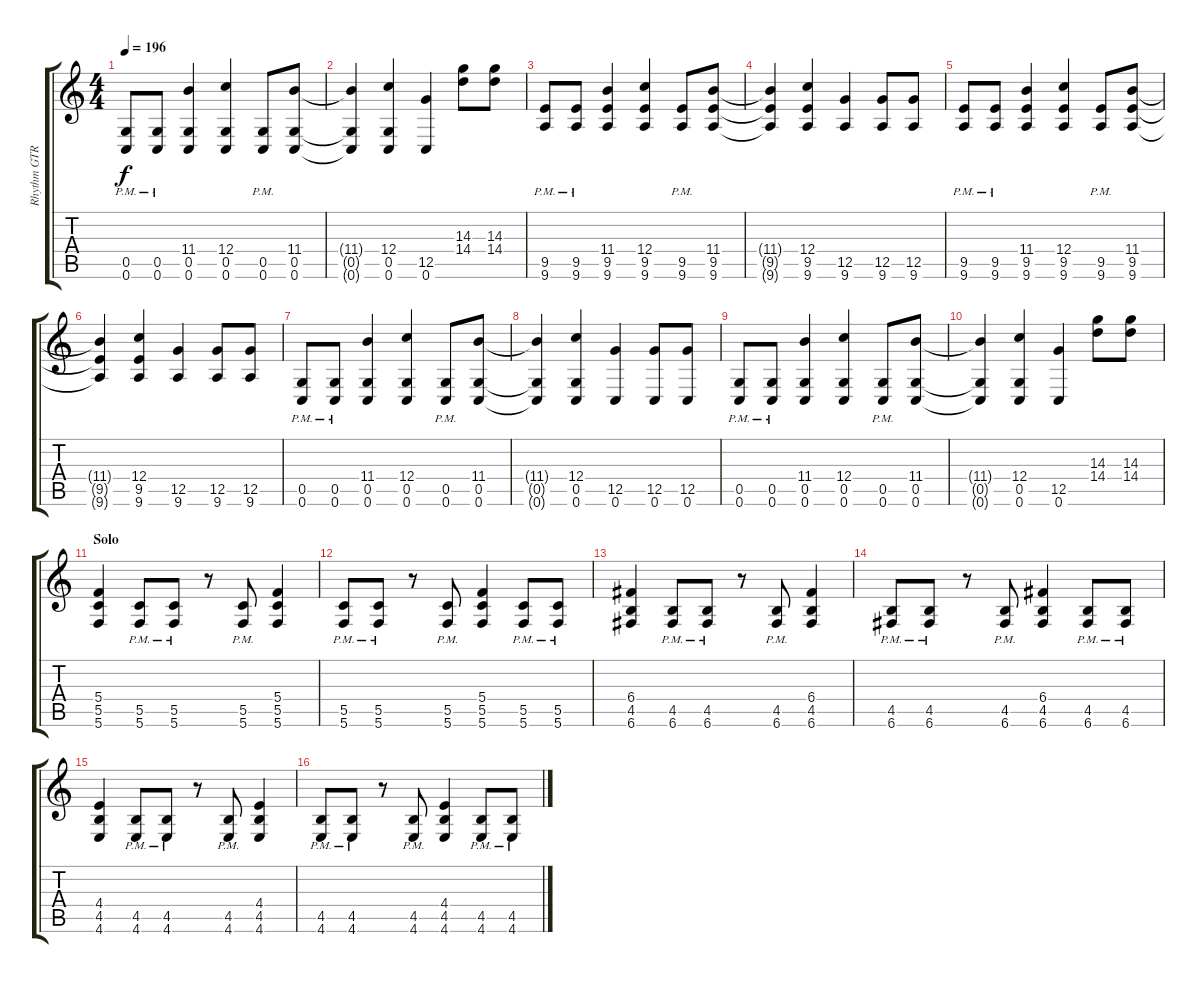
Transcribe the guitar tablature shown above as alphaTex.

\track ("Rhythm GTR 1" "Rhythm GTR") {instrument overdrivenguitar}
\staff {score tabs}
\tuning (D4 A3 F3 C3 G2 C2) {hide}
\ts (4 4)
\tempo 196
\clef g2
\ks aminor
(0.5{pm} 0.6{pm}).8{dy f} (0.5{pm} 0.6{pm}).8 (11.4 0.5 0.6).4 (12.4 0.5 0.6).4 (0.5{pm} 0.6{pm}).8 (11.4 0.5 0.6).8 |
(11.4{t} 0.5{t} 0.6{t}).4 (12.4 0.5 0.6).4 (12.5 0.6).4 (14.3 14.4).8 (14.3 14.4).8 |
(9.5{pm} 9.6{pm}).8 (9.5{pm} 9.6{pm}).8 (11.4 9.5 9.6).4 (12.4 9.5 9.6).4 (9.5{pm} 9.6{pm}).8 (11.4 9.5 9.6).8 |
(11.4{t} 9.5{t} 9.6{t}).4 (12.4 9.5 9.6).4 (12.5 9.6).4 (12.5 9.6).8 (12.5 9.6).8 |
(9.5{pm} 9.6{pm}).8 (9.5{pm} 9.6{pm}).8 (11.4 9.5 9.6).4 (12.4 9.5 9.6).4 (9.5{pm} 9.6{pm}).8 (11.4 9.5 9.6).8 |
(11.4{t} 9.5{t} 9.6{t}).4 (12.4 9.5 9.6).4 (12.5 9.6).4 (12.5 9.6).8 (12.5 9.6).8 |
(0.5{pm} 0.6{pm}).8 (0.5{pm} 0.6{pm}).8 (11.4 0.5 0.6).4 (12.4 0.5 0.6).4 (0.5{pm} 0.6{pm}).8 (11.4 0.5 0.6).8 |
(11.4{t} 0.5{t} 0.6{t}).4 (12.4 0.5 0.6).4 (12.5 0.6).4 (12.5 0.6).8 (12.5 0.6).8 |
(0.5{pm} 0.6{pm}).8 (0.5{pm} 0.6{pm}).8 (11.4 0.5 0.6).4 (12.4 0.5 0.6).4 (0.5{pm} 0.6{pm}).8 (11.4 0.5 0.6).8 |
(11.4{t} 0.5{t} 0.6{t}).4 (12.4 0.5 0.6).4 (12.5 0.6).4 (14.3 14.4).8 (14.3 14.4).8 |
\section ("" "Solo")
(5.4 5.5 5.6).4 (5.5{pm} 5.6{pm}).8 (5.5{pm} 5.6{pm}).8 r.8 (5.5{pm} 5.6{pm}).8 (5.4 5.5 5.6).4 |
(5.5{pm} 5.6{pm}).8 (5.5{pm} 5.6{pm}).8 r.8 (5.5{pm} 5.6{pm}).8 (5.4 5.5 5.6).4 (5.5{pm} 5.6{pm}).8 (5.5{pm} 5.6{pm}).8 |
(6.4 4.5 6.6).4 (4.5{pm} 6.6{pm}).8 (4.5{pm} 6.6{pm}).8 r.8 (4.5{pm} 6.6{pm}).8 (6.4 4.5 6.6).4 |
(4.5{pm} 6.6{pm}).8 (4.5{pm} 6.6{pm}).8 r.8 (4.5{pm} 6.6{pm}).8 (6.4 4.5 6.6).4 (4.5{pm} 6.6{pm}).8 (4.5{pm} 6.6{pm}).8 |
(4.4 4.5 4.6).4 (4.5{pm} 4.6{pm}).8 (4.5{pm} 4.6{pm}).8 r.8 (4.5{pm} 4.6{pm}).8 (4.4 4.5 4.6).4 |
(4.5{pm} 4.6{pm}).8 (4.5{pm} 4.6{pm}).8 r.8 (4.5{pm} 4.6{pm}).8 (4.4 4.5 4.6).4 (4.5{pm} 4.6{pm}).8 (4.5{pm} 4.6{pm}).8
